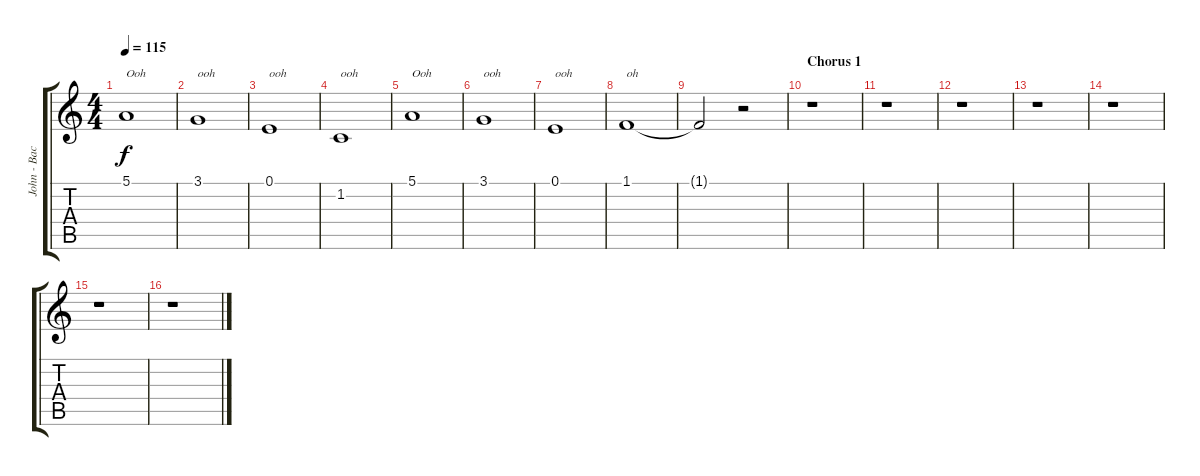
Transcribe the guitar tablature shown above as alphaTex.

\track ("John - Backing Vocals" "John - Bac") {instrument choiraahs}
\staff {score tabs}
\tuning (E4 B3 G3 D3 A2 E2) {hide}
\ts (4 4)
\tempo 115
\clef g2
\ks c
5.1.1{txt "Ooh" dy f} |
3.1.1{txt "ooh"} |
0.1.1{txt "ooh"} |
1.2.1{txt "ooh"} |
5.1.1{txt "Ooh"} |
3.1.1{txt "ooh"} |
0.1.1{txt "ooh"} |
1.1.1{txt "oh"} |
1.1{t}.2 r.2 |
\section ("" "Chorus 1")
r.1 |
r.1 |
r.1 |
r.1 |
r.1 |
r.1 |
r.1
